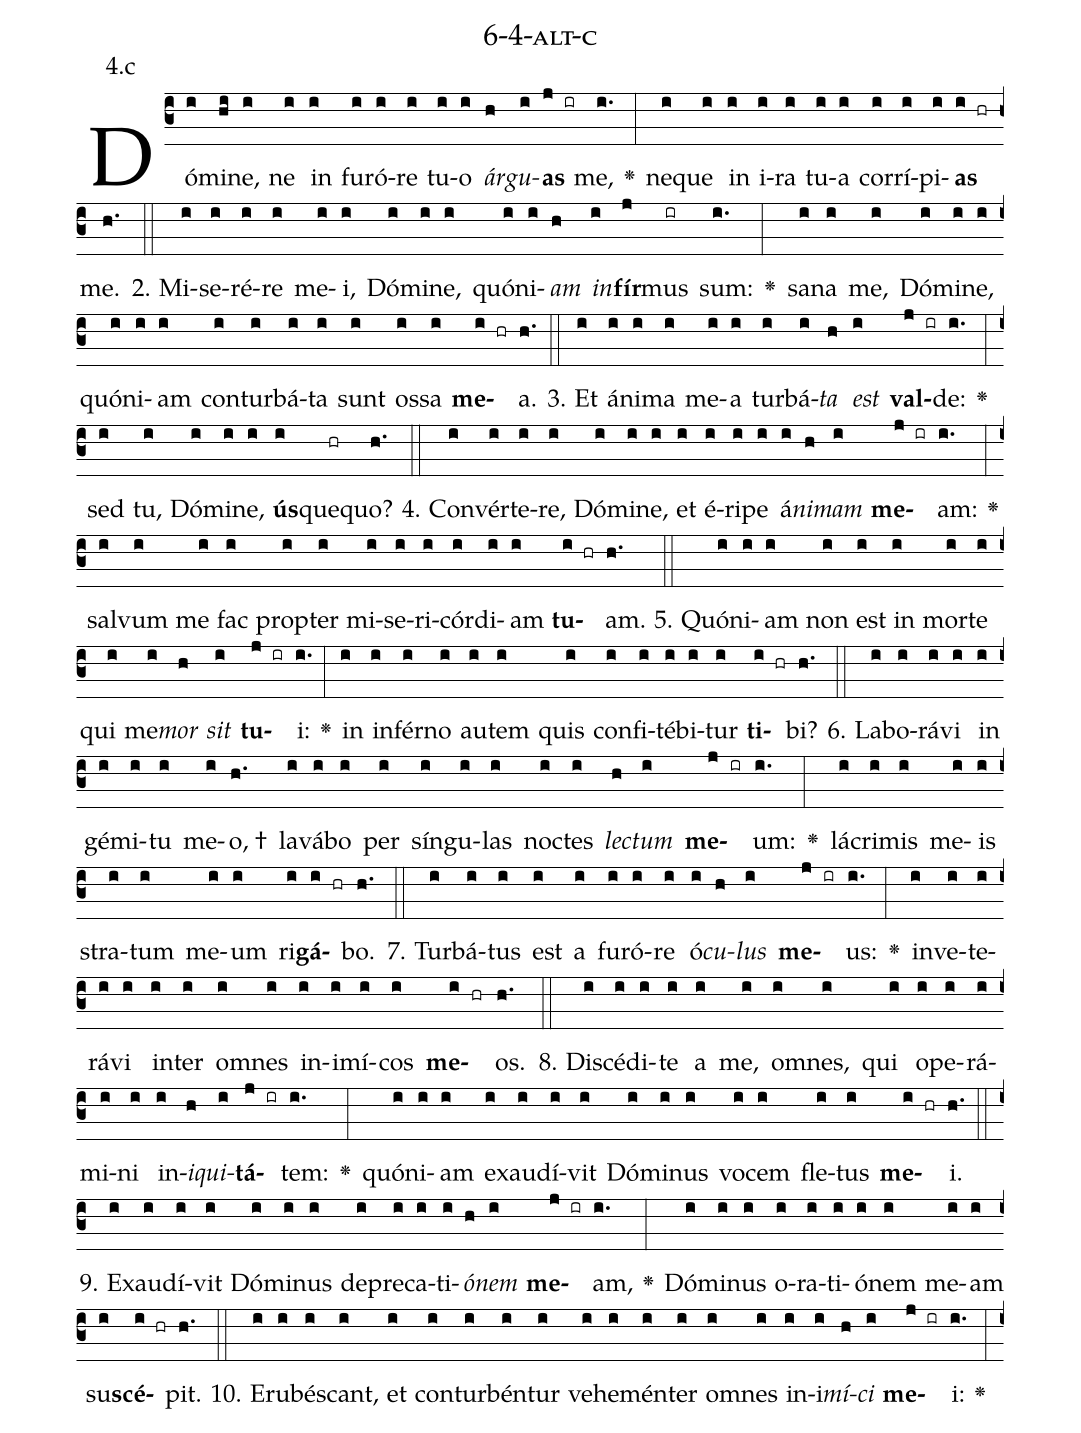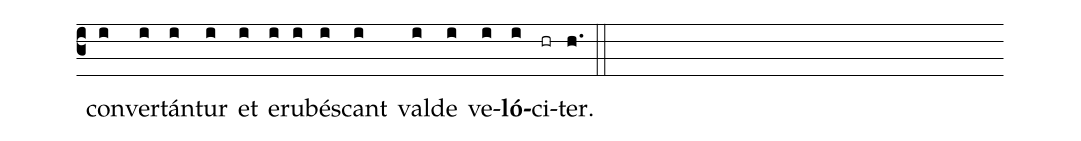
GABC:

name: 6-4-alt-c;
annotation: 4.c;
%%
(c3)Dó(i)mi(hi)ne,(i) ne(i) in(i) fu(i)ró(i)re(i) tu(i)o(i) <i>ár</i>(h)<i>gu</i>(i)<b>as</b>(j ir) me,(i.) <v>\greheightstar</v>(:) ne(i)que(i) in(i) i(i)ra(i) tu(i)a(i) cor(i)rí(i)pi(i)<b>as</b>(i hr) me.(h.) (::)
2. Mi(i)se(i)ré(i)re(i) me(i)i,(i) Dó(i)mi(i)ne,(i) quón(i)i(i)<i>am</i>(h) <i>in</i>(i)<b>fír</b>(j)mus(ir) sum:(i.) <v>\greheightstar</v>(:) sa(i)na(i) me,(i) Dó(i)mi(i)ne,(i) quón(i)i(i)am(i) con(i)tur(i)bá(i)ta(i) sunt(i) os(i)sa(i) <b>me</b>(i hr)a.(h.) (::)
3. Et(i) á(i)ni(i)ma(i) me(i)a(i) tur(i)bá(i)<i>ta</i>(h) <i>est</i>(i) <b>val</b>(j ir)de:(i.) <v>\greheightstar</v>(:) sed(i) tu,(i) Dó(i)mi(i)ne,(i) <b>ús</b>(i)que(hr)quo?(h.) (::)
4. Con(i)vér(i)te(i)re,(i) Dó(i)mi(i)ne,(i) et(i) é(i)ri(i)pe(i) á(i)<i>ni</i>(h)<i>mam</i>(i) <b>me</b>(j ir)am:(i.) <v>\greheightstar</v>(:) sal(i)vum(i) me(i) fac(i) prop(i)ter(i) mi(i)se(i)ri(i)cór(i)di(i)am(i) <b>tu</b>(i hr)am.(h.) (::)
5. Quón(i)i(i)am(i) non(i) est(i) in(i) mor(i)te(i) qui(i) me(i)<i>mor</i>(h) <i>sit</i>(i) <b>tu</b>(j ir)i:(i.) <v>\greheightstar</v>(:) in(i) in(i)fér(i)no(i) au(i)tem(i) quis(i) con(i)fi(i)té(i)bi(i)tur(i) <b>ti</b>(i hr)bi?(h.) (::)
6. La(i)bo(i)rá(i)vi(i) in(i) gé(i)mi(i)tu(i) me(i)o, †(h.) la(i)vá(i)bo(i) per(i) sín(i)gu(i)las(i) noc(i)tes(i) <i>lec</i>(h)<i>tum</i>(i) <b>me</b>(j ir)um:(i.) <v>\greheightstar</v>(:) lá(i)cri(i)mis(i) me(i)is(i) stra(i)tum(i) me(i)um(i) ri(i)<b>gá</b>(i hr)bo.(h.) (::)
7. Tur(i)bá(i)tus(i) est(i) a(i) fu(i)ró(i)re(i) ó(i)<i>cu</i>(h)<i>lus</i>(i) <b>me</b>(j ir)us:(i.) <v>\greheightstar</v>(:) in(i)ve(i)te(i)rá(i)vi(i) in(i)ter(i) om(i)nes(i) in(i)i(i)mí(i)cos(i) <b>me</b>(i hr)os.(h.) (::)
8. Di(i)scé(i)di(i)te(i) a(i) me,(i) om(i)nes,(i) qui(i) o(i)pe(i)rá(i)mi(i)ni(i) in(i)<i>i</i>(h)<i>qui</i>(i)<b>tá</b>(j ir)tem:(i.) <v>\greheightstar</v>(:) quón(i)i(i)am(i) ex(i)au(i)dí(i)vit(i) Dó(i)mi(i)nus(i) vo(i)cem(i) fle(i)tus(i) <b>me</b>(i hr)i.(h.) (::)
9. Ex(i)au(i)dí(i)vit(i) Dó(i)mi(i)nus(i) de(i)pre(i)ca(i)ti(i)<i>ó</i>(h)<i>nem</i>(i) <b>me</b>(j ir)am,(i.) <v>\greheightstar</v>(:) Dó(i)mi(i)nus(i) o(i)ra(i)ti(i)ó(i)nem(i) me(i)am(i) su(i)<b>scé</b>(i hr)pit.(h.) (::)
10. E(i)ru(i)bés(i)cant,(i) et(i) con(i)tur(i)bén(i)tur(i) ve(i)he(i)mén(i)ter(i) om(i)nes(i) in(i)i(i)<i>mí</i>(h)<i>ci</i>(i) <b>me</b>(j ir)i:(i.) <v>\greheightstar</v>(:) con(i)ver(i)tán(i)tur(i) et(i) e(i)ru(i)bés(i)cant(i) val(i)de(i) ve(i)<b>ló</b>(i)ci(hr)ter.(h.) (::)
